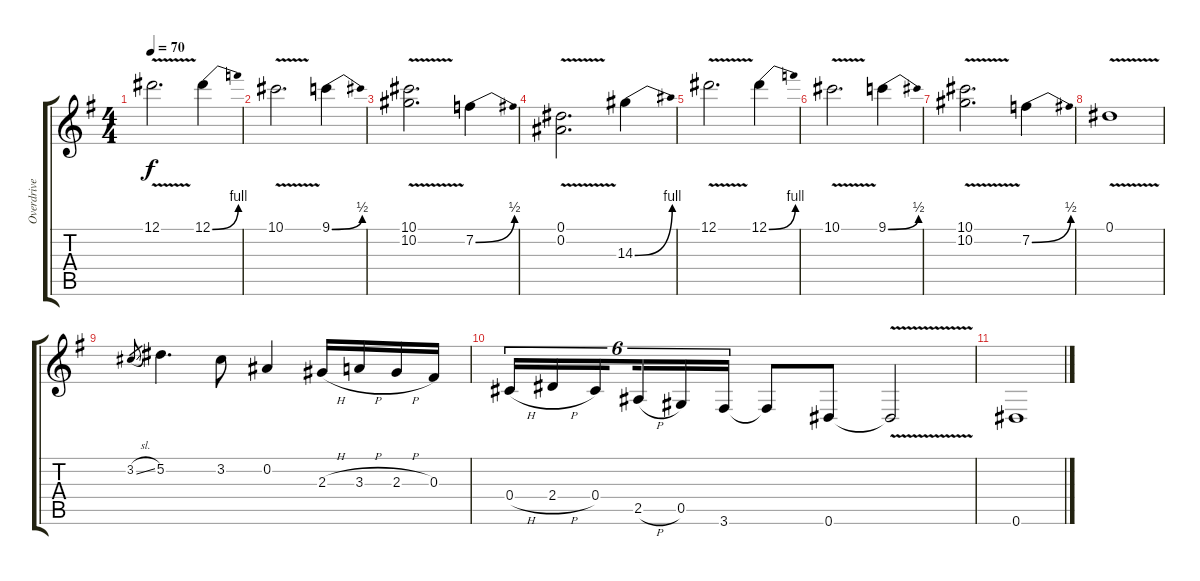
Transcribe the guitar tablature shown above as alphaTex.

\track ("Overdrive" "Overdrive") {instrument overdrivenguitar}
\staff {score tabs}
\tuning (Eb4 Bb3 Gb3 Db3 Ab2 Eb2) {hide}
\ts (4 4)
\tempo 70
\clef g2
\ks g
12.1{v}.2{d dy f} 12.1{be (bend 0 0 60 4)}.4 |
10.1{v}.2{d} 9.1{be (bend 0 0 60 2)}.4 |
(10.1{v} 10.2{v}).2{d} 7.2{be (bend 0 0 60 2)}.4 |
(0.1{v} 0.2{v}).2{d} 14.3{be (bend 0 0 60 4)}.4 |
12.1{v}.2{d} 12.1{be (bend 0 0 60 4)}.4 |
10.1{v}.2{d} 9.1{be (bend 0 0 60 2)}.4 |
(10.1{v} 10.2{v}).2{d} 7.2{be (bend 0 0 60 2)}.4 |
0.1{v}.1 |
3.2{sl}.8{gr} 5.2.4{d} 3.2.8 0.2.4 2.3{h}.16 3.3{h}.16 2.3{h}.16 0.3.16 |
0.4{h}.16{tu (6 4)} 2.4{h}.16{tu (6 4)} 0.4.16{tu (6 4) beam splitsecondary} 2.5{h}.16{tu (6 4)} 0.5.16{tu (6 4)} 3.6.16{tu (6 4)} 3.6{t}.8 0.6.8 0.6{v t}.2 |
0.6.1
